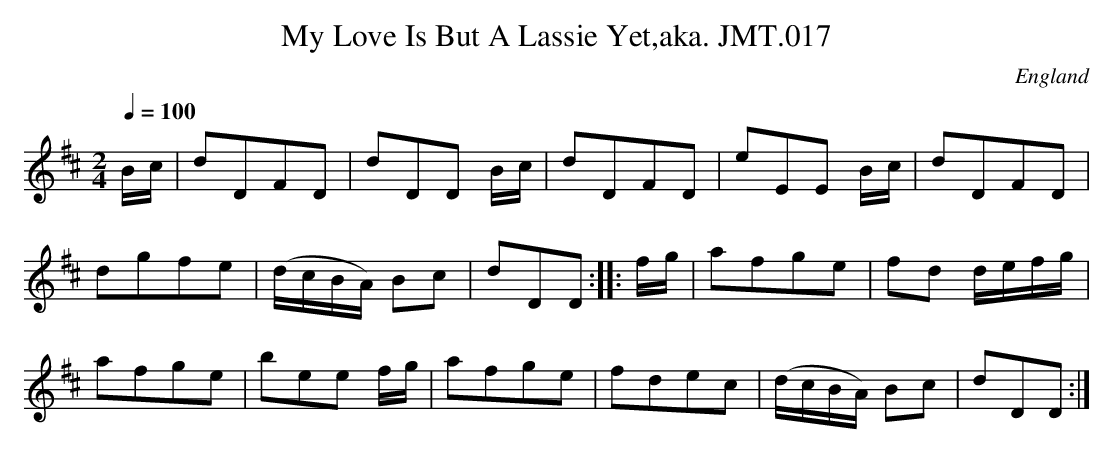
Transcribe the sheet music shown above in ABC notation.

X:1
T:My Love Is But A Lassie Yet,aka. JMT.017
M:2/4
L:1/8
Q:1/4=100
O:England
notC:untitled in MS
K:D major
B/c/| dDFD| dDD B/c/| dDFD| eEE B/c/| dDFD|!
dgfe| (d/c/B/A/) Bc| dDD:|\
|:f/g/| afge| fd d/e/f/g/|!
afge| bee f/g/| afge| fdec| (d/c/B/A/) Bc| dDD:|
